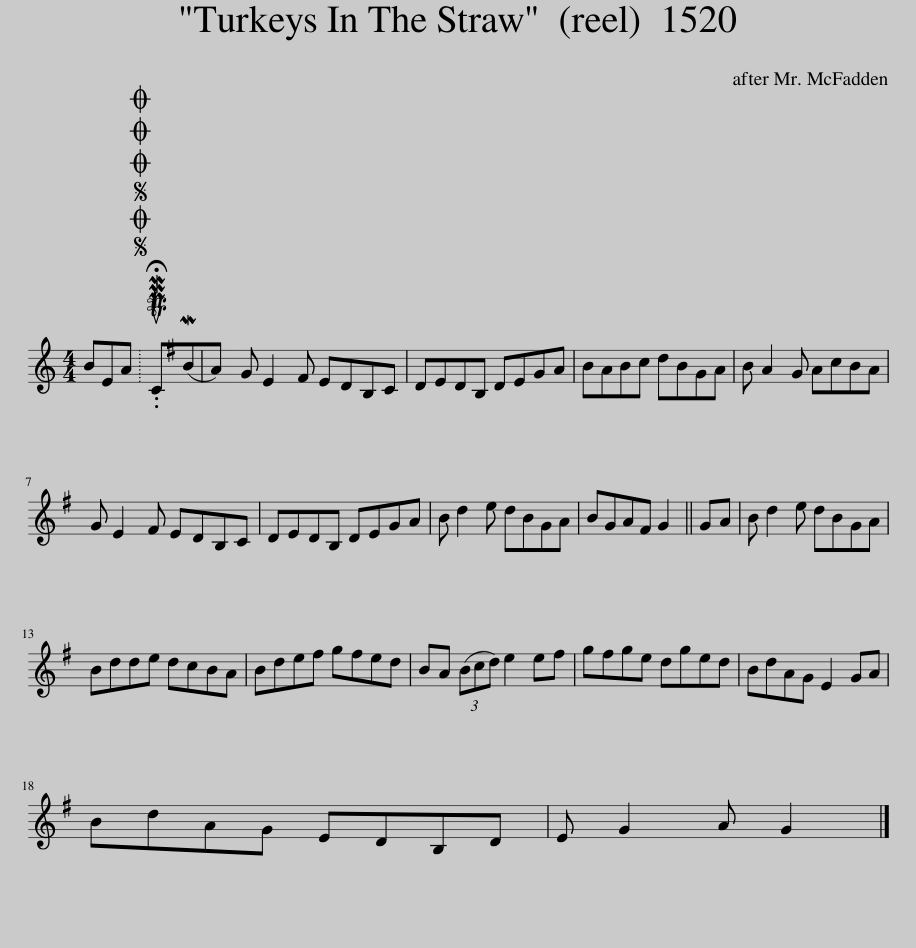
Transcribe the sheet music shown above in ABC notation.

X:1
L:1/8
M:4/4
I:linebreak $
K:C
V:1 treble
V:1
 BEA |SOSOOO .!fermata!PMTuC(MBA) | G E2 ^F EDB,C | DEDB, DEGA | BABc dBGA | %5
 B A2 G AcBA |$ G E2 ^F EDB,C | DEDB, DEGA | B d2 e dBGA | BGA^F G2 || %10
 GA | B d2 e dBGA |$ Bdde dcBA | Bde^f gfed | BA (3(Bcd) e2 e^f | %15
 g^fge dged | BdAG E2 GA |$ BdAG EDB,D | E G2 A G2 |] %19
